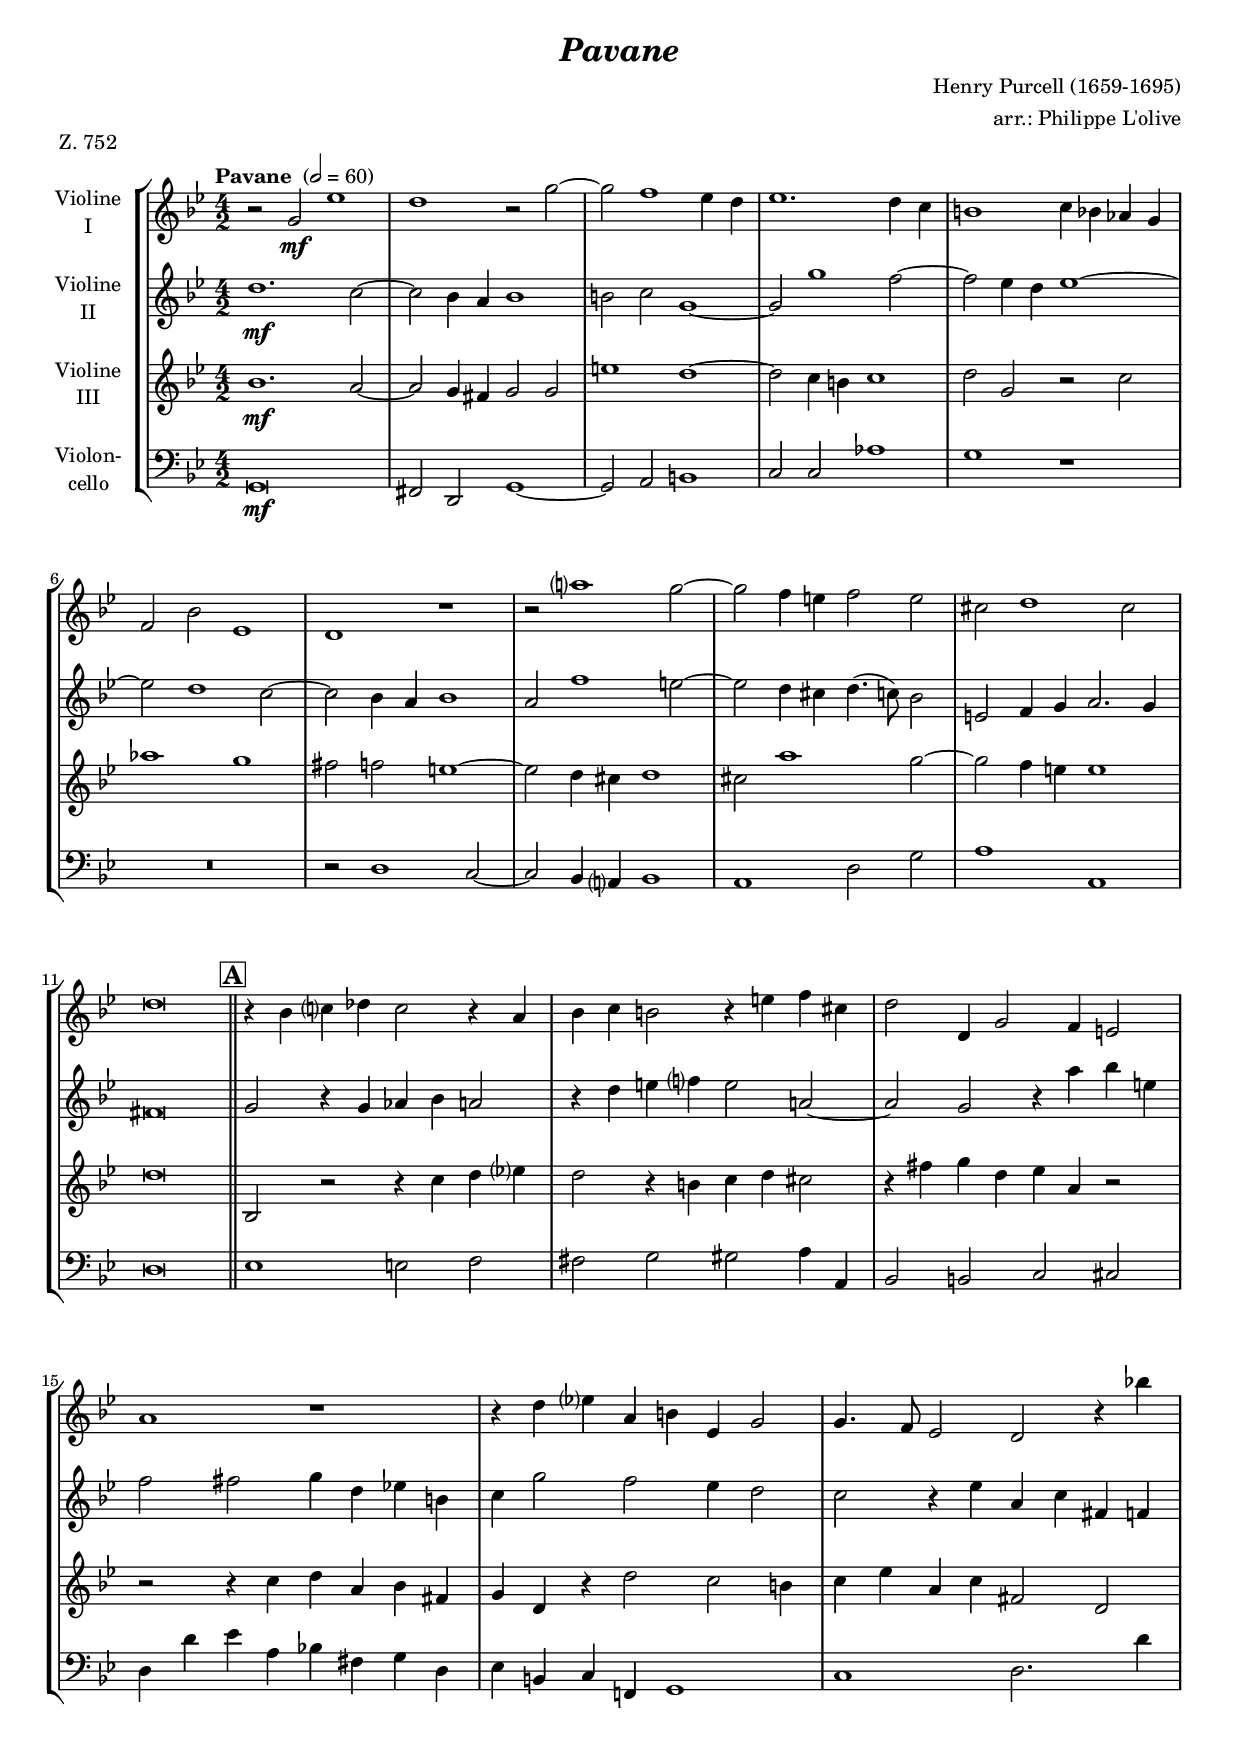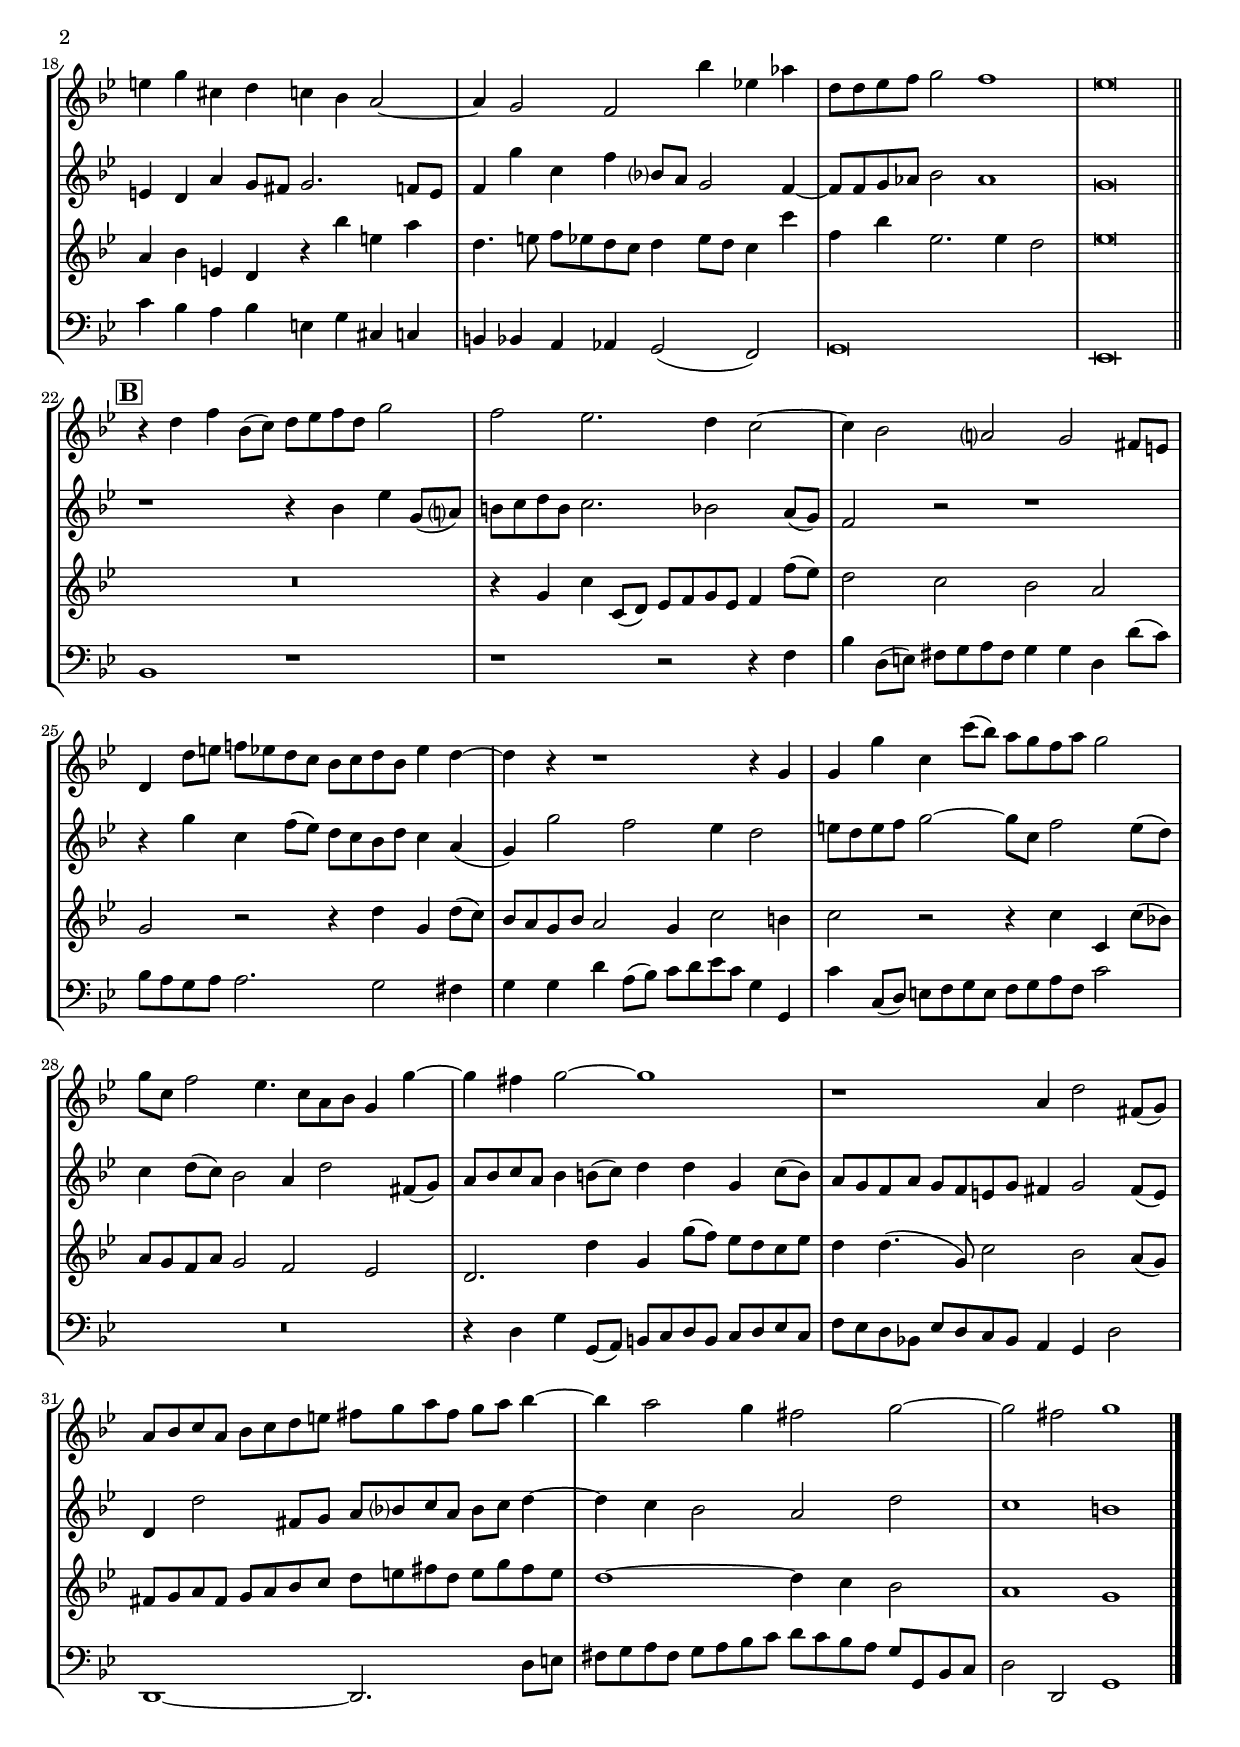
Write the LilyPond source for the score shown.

\version "2.18.2"
\include "deutsch.ly"

#(set-global-staff-size 17.75)

\header {
  title     = \markup \bold \italic "Pavane"
  composer  = "Henry Purcell (1659-1695)"
  arranger  = "arr.: Philippe L'olive"
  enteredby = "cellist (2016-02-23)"
  piece     = "Z. 752"
}

voiceconsts = {
  \key g \minor
  \time 4/2
  \tempo "Pavane " 2=60
  % \numericTimeSignature
  \compressFullBarRests
  \set tupletSpannerDuration = #(ly:make-moment 1 4)
  % Set default beaming for all staves
  %\set Timing.beamExceptions = #'()
  %\set Timing.baseMoment     = #(ly:make-moment 1 4)
  %\set Timing.beatStructure  = #'(1 1 1)
}

%mifl= "oboe"
mihi= "trumpet"
mist = "string ensemble 1"
%miva = "pizzicato strings"
%miba = "bassoon"
milo = "drawbar organ"
%miba = "harpsichord"
miba = "electric bass (finger)"

boxa = { \bar "||" \mark \markup \box \bold "A" }
boxb = { \bar "||" \mark \markup \box \bold "B" }

\include "v1.ily"
vb = \relative c'' {
  \voiceconsts

  d1.\mf c2~
  c b4 a b1
  h2 c g1~
  g2 g'1 f2~

  f es4 d es1~
  es2 d1 c2~
  c b4 a b1
  a2 f'1 e2~

  e d4 cis d4.( c8) b2
  e, f4 g a2. g4
  fis\breve \boxa
  g2 r4 g as b a2

  r4 d e f? e2 a,!~
  a g r4 a' b e,
  f2 fis g4 d es! h

  c g'2 f es4 d2
  c r4 es a, c fis, f
  e d a' g8 fis g2. f8 e

  f4 g' c, f b,?8 a g2 f4~
  f8 f g as b2 as1
  g\breve \boxb
  r1 r4 b es g,8( a?)

  h c d h c2. b2 a8( g)
  f2 r r1
  r4 g' c, f8( es) d c b d c4 a(

  g) g'2 f es4 d2
  e8 d e f g2~ g8 c, f2 e8( d)
  c4 d8( c) b2 a4 d2 fis,8( g)

  a b c a b4 h8( c) d4 d g, c8( h)
  a g f a g f e g fis4 g2 fis8( e)

  d4 d'2 fis,8 g a b? c a b c d4~
  d c b2 a d
  c1 h \bar "|."
}

vc = \relative c'' {
  \voiceconsts

  b1.\mf a2~
  a g4 fis g2 g
  e'1 d~
  d2 c4 h c1

  d2 g, r c
  as'1 g
  fis2 f e1~
  e2 d4 cis d1

  cis2 a'1 g2~
  g f4 e e1
  d\breve \boxa
  b,2 r r4 c' d es?

  d2 r4 h c d cis2
  r4 fis g d es a, r2
  r r4 c d a b fis

  g d r d'2 c h4
  c es a, c fis,2 d
  a'4 b e, d r b'' e, a

  d,4. e8 f es d c d4 es8 d c4 c'
  f, b es,2. es4 d2
  es\breve \boxb
  R\breve

  r4 g, c c,8( d) es f g es f4 f'8( es)
  d2 c b a
  g r r4 d' g, d'8( c)

  b a g b a2 g4 c2 h4
  c2 r r4 c c, c'8( b!)
  a g f a g2 f es

  d2. d'4 g, g'8( f) es d c es
  d4 d4.( g,8) c2 b a8( g)

  fis g a fis g a b c d e fis d e g fis e
  d1~ d4 c b2
  a1 g \bar "|."
}

vd = \relative c {
  \voiceconsts
  \clef "bass"

  g\breve\mf
  fis2 d g1~
  g2 a h1
  c2 c as'1
  g r

  R\breve
  r2 d1 c2~
  c b4 a? b1
  a d2 g
  a1 a,

  d\breve \boxa
  es1 e2 f
  fis g gis a4 a,
  b2 h c cis

  d4 d' es a, b! fis g d
  es h c f,! g1
  c d2. d'4

  c b a b e, g cis, c
  h b a as g2( f)
  g\breve
  es \boxb
  b'1 r

  r r2 r4 f'
  b d,8( e) fis g a fis g4 g d d'8( c)
  b a g a a2. g2 fis4

  g g d' a8( b) c d es c g4 g,
  c' c,8( d) e f g e f g a f c'2
  R\breve

  r4 d, g g,8( a) h c d h c d es c
  f es d b! es d c b a4 g d'2

  d,1~ d2. d'8 e
  fis g a fis g a b c d c b a g g, b c
  d2 d, g1 \bar "|."
}


music = \new StaffGroup <<
      \new Staff {
        \set Staff.midiInstrument = \mist
        \set Staff.instrumentName = \markup \center-column { "Violine" "I" }
        \transpose f f { \va }
      }

      \new Staff {
        \set Staff.midiInstrument = \mist
        \set Staff.instrumentName = \markup \center-column { "Violine" "II" }
        \transpose f f { \vb }
      }

      \new Staff {
        \set Staff.midiInstrument = \mist
        \set Staff.instrumentName = \markup \center-column { "Violine" "III" }
        \transpose f f { \vc }
      }

      \new Staff {
        \set Staff.midiInstrument = \milo
        \set Staff.instrumentName = \markup \center-column { "Violon-" "cello" }
        \transpose f f { \vd }
      }
>>

\book {
  \score {
   \music
    \layout {}
  }

  \score {
    \unfoldRepeats \music

    \midi {
      \context {
        \Score
      }
    }
  }
}
